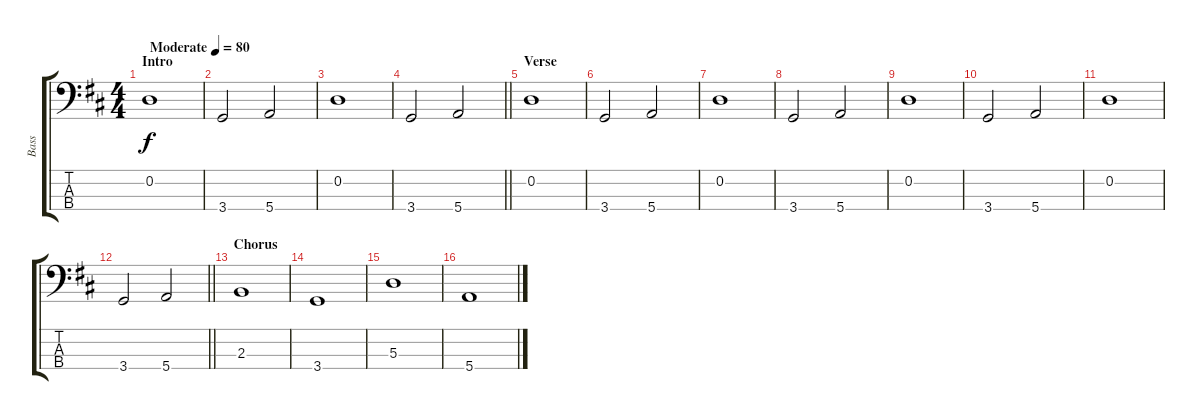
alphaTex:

\track ("Bass" "Bass") {instrument electricbassfinger}
\staff {score tabs}
\tuning (G2 D2 A1 E1) {hide}
\ts (4 4)
\section ("" "Intro")
\tempo (80 "Moderate")
\clef f4
\ks d
0.2.1{dy f instrument electricbassfinger} |
3.4.2 5.4.2 |
0.2.1 |
\barLineRight lightlight
3.4.2 5.4.2 |
\section ("" "Verse")
0.2.1 |
3.4.2 5.4.2 |
0.2.1 |
3.4.2 5.4.2 |
0.2.1 |
3.4.2 5.4.2 |
0.2.1 |
\barLineRight lightlight
3.4.2 5.4.2 |
\section ("" "Chorus")
2.3.1 |
3.4.1 |
5.3.1 |
5.4.1
